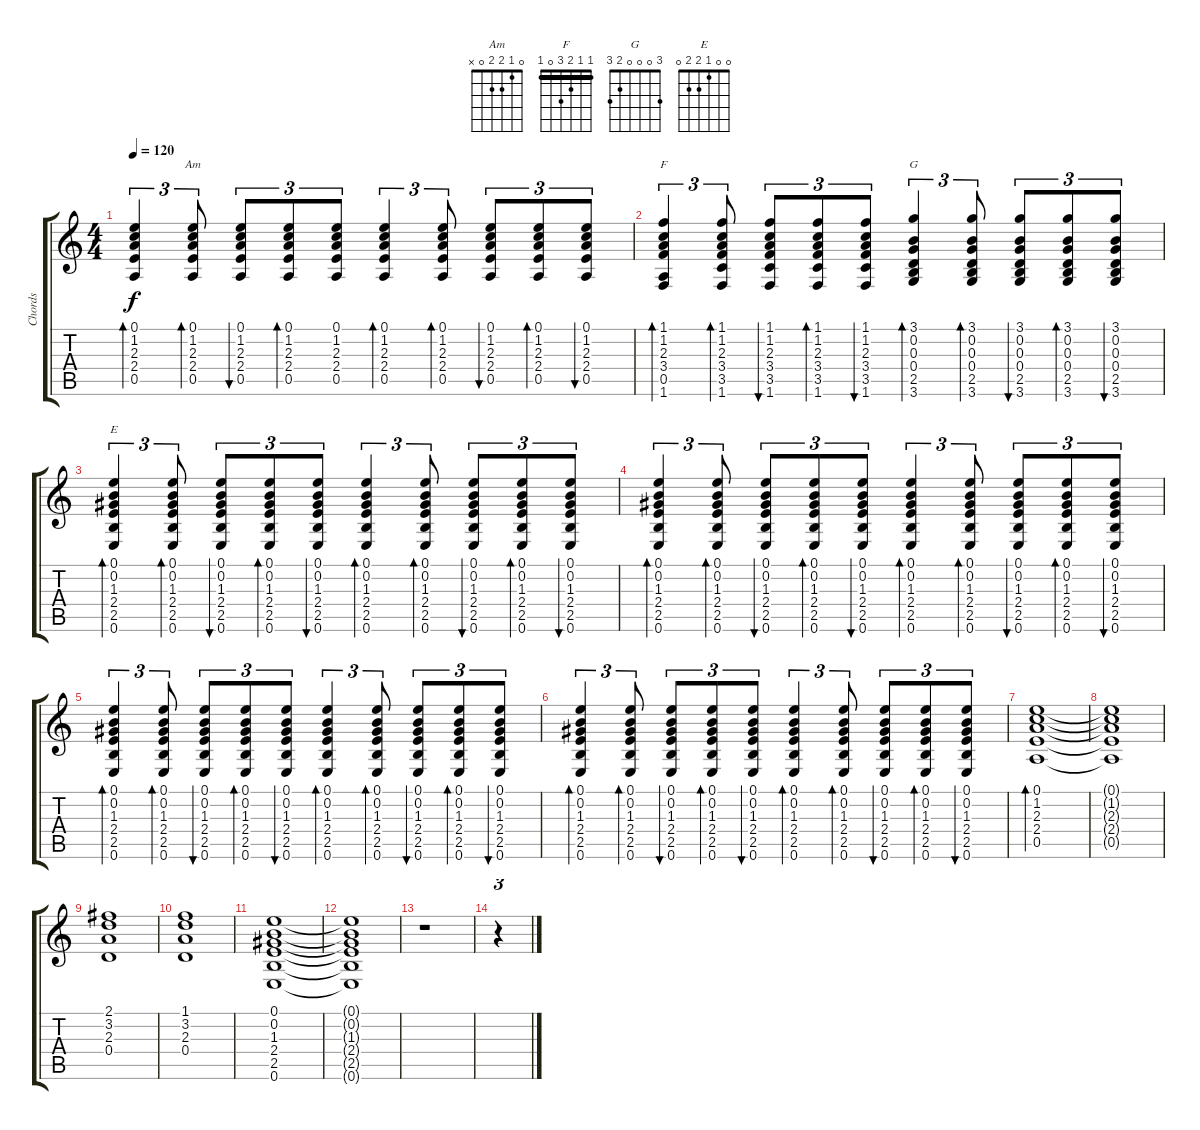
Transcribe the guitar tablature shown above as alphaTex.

\track ("Chords" "Chords") {instrument acousticguitarsteel}
\staff {score tabs}
\tuning (E4 B3 G3 D3 A2 E2) {hide}
\chord ("Am" 0 1 2 2 0 x)
\chord ("F" 1 1 2 3 0 1) {barre 1}
\chord ("G" 3 0 0 0 2 3)
\chord ("E" 0 0 1 2 2 0)
\ts (4 4)
\tempo 120
\clef g2
\ks c
(0.1 1.2 2.3 2.4 0.5).4{tu (3 2) bd 60 dy f} (0.1 1.2 2.3 2.4 0.5).8{tu (3 2) bd 60 ch "Am"} (0.1 1.2 2.3 2.4 0.5).8{tu (3 2) bu 60} (0.1 1.2 2.3 2.4 0.5).8{tu (3 2) bd 60} (0.1 1.2 2.3 2.4 0.5).8{tu (3 2)} (0.1 1.2 2.3 2.4 0.5).4{tu (3 2) bd 60} (0.1 1.2 2.3 2.4 0.5).8{tu (3 2) bd 60} (0.1 1.2 2.3 2.4 0.5).8{tu (3 2) bu 60} (0.1 1.2 2.3 2.4 0.5).8{tu (3 2) bd 60} (0.1 1.2 2.3 2.4 0.5).8{tu (3 2) bu 60} |
(1.1 1.2 2.3 3.4 0.5 1.6).4{tu (3 2) bd 60 ch "F"} (1.1 1.2 2.3 3.4 3.5 1.6).8{tu (3 2) bd 60} (1.1 1.2 2.3 3.4 3.5 1.6).8{tu (3 2) bu 60} (1.1 1.2 2.3 3.4 3.5 1.6).8{tu (3 2) bd 60} (1.1 1.2 2.3 3.4 3.5 1.6).8{tu (3 2) bu 60} (3.1 0.2 0.3 0.4 2.5 3.6).4{tu (3 2) bd 60 ch "G"} (3.1 0.2 0.3 0.4 2.5 3.6).8{tu (3 2) bd 60} (3.1 0.2 0.3 0.4 2.5 3.6).8{tu (3 2) bu 60} (3.1 0.2 0.3 0.4 2.5 3.6).8{tu (3 2) bd 60} (3.1 0.2 0.3 0.4 2.5 3.6).8{tu (3 2) bu 60} |
(0.1 0.2 1.3 2.4 2.5 0.6).4{tu (3 2) bd 60 ch "E"} (0.1 0.2 1.3 2.4 2.5 0.6).8{tu (3 2) bd 60} (0.1 0.2 1.3 2.4 2.5 0.6).8{tu (3 2) bu 60} (0.1 0.2 1.3 2.4 2.5 0.6).8{tu (3 2) bd 60} (0.1 0.2 1.3 2.4 2.5 0.6).8{tu (3 2) bu 60} (0.1 0.2 1.3 2.4 2.5 0.6).4{tu (3 2) bd 60} (0.1 0.2 1.3 2.4 2.5 0.6).8{tu (3 2) bd 60} (0.1 0.2 1.3 2.4 2.5 0.6).8{tu (3 2) bu 60} (0.1 0.2 1.3 2.4 2.5 0.6).8{tu (3 2) bd 60} (0.1 0.2 1.3 2.4 2.5 0.6).8{tu (3 2) bu 60} |
(0.1 0.2 1.3 2.4 2.5 0.6).4{tu (3 2) bd 60} (0.1 0.2 1.3 2.4 2.5 0.6).8{tu (3 2) bd 60} (0.1 0.2 1.3 2.4 2.5 0.6).8{tu (3 2) bu 60} (0.1 0.2 1.3 2.4 2.5 0.6).8{tu (3 2) bd 60} (0.1 0.2 1.3 2.4 2.5 0.6).8{tu (3 2) bu 60} (0.1 0.2 1.3 2.4 2.5 0.6).4{tu (3 2) bd 60} (0.1 0.2 1.3 2.4 2.5 0.6).8{tu (3 2) bd 60} (0.1 0.2 1.3 2.4 2.5 0.6).8{tu (3 2) bu 60} (0.1 0.2 1.3 2.4 2.5 0.6).8{tu (3 2) bd 60} (0.1 0.2 1.3 2.4 2.5 0.6).8{tu (3 2) bu 60} |
(0.1 0.2 1.3 2.4 2.5 0.6).4{tu (3 2) bd 60} (0.1 0.2 1.3 2.4 2.5 0.6).8{tu (3 2) bd 60} (0.1 0.2 1.3 2.4 2.5 0.6).8{tu (3 2) bu 60} (0.1 0.2 1.3 2.4 2.5 0.6).8{tu (3 2) bd 60} (0.1 0.2 1.3 2.4 2.5 0.6).8{tu (3 2) bu 60} (0.1 0.2 1.3 2.4 2.5 0.6).4{tu (3 2) bd 60} (0.1 0.2 1.3 2.4 2.5 0.6).8{tu (3 2) bd 60} (0.1 0.2 1.3 2.4 2.5 0.6).8{tu (3 2) bu 60} (0.1 0.2 1.3 2.4 2.5 0.6).8{tu (3 2) bd 60} (0.1 0.2 1.3 2.4 2.5 0.6).8{tu (3 2) bu 60} |
(0.1 0.2 1.3 2.4 2.5 0.6).4{tu (3 2) bd 60} (0.1 0.2 1.3 2.4 2.5 0.6).8{tu (3 2) bd 60} (0.1 0.2 1.3 2.4 2.5 0.6).8{tu (3 2) bu 60} (0.1 0.2 1.3 2.4 2.5 0.6).8{tu (3 2) bd 60} (0.1 0.2 1.3 2.4 2.5 0.6).8{tu (3 2) bu 60} (0.1 0.2 1.3 2.4 2.5 0.6).4{tu (3 2) bd 60} (0.1 0.2 1.3 2.4 2.5 0.6).8{tu (3 2) bd 60} (0.1 0.2 1.3 2.4 2.5 0.6).8{tu (3 2) bu 60} (0.1 0.2 1.3 2.4 2.5 0.6).8{tu (3 2) bd 60} (0.1 0.2 1.3 2.4 2.5 0.6).8{tu (3 2) bu 60} |
(0.1 1.2 2.3 2.4 0.5).1{bd 60} |
(0.1{t} 1.2{t} 2.3{t} 2.4{t} 0.5{t}).1 |
(2.1 3.2 2.3 0.4).1 |
(1.1 3.2 2.3 0.4).1 |
(0.1 0.2 1.3 2.4 2.5 0.6).1 |
(0.1{t} 0.2{t} 1.3{t} 2.4{t} 2.5{t} 0.6{t}).1 |
r.1 |
r.4{tu (3 2)}
